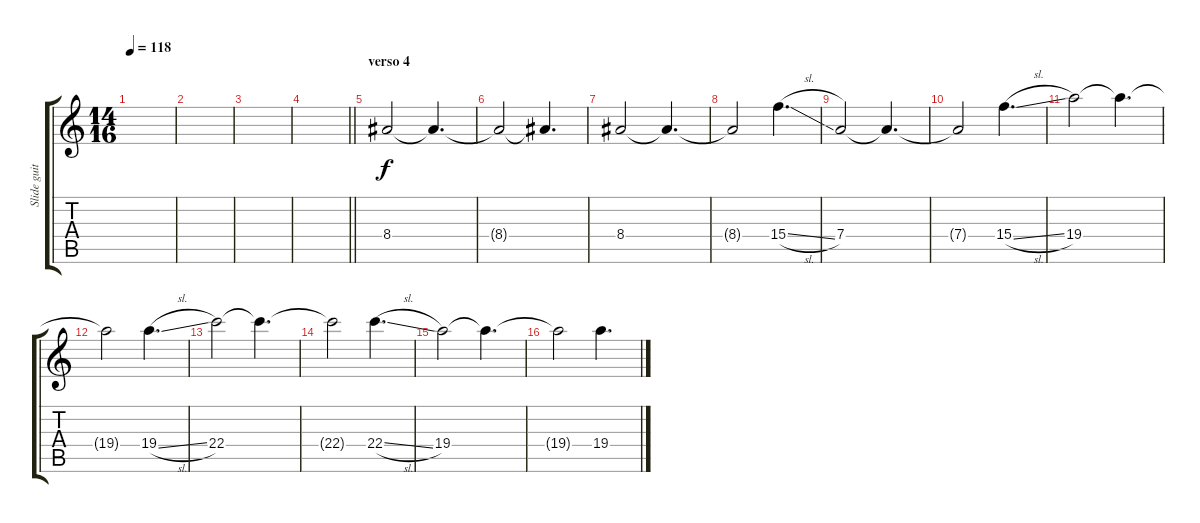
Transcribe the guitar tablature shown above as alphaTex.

\track ("Slide guitar (Mike Sullivan)" "Slide guit") {instrument overdrivenguitar}
\staff {score tabs}
\tuning (E4 B3 G3 D3 A2 E2) {hide}
\ts (14 16)
\tempo 118
\clef g2
\ks c
|
|
|
\barLineRight lightlight
|
\section ("" "verso 4")
8.4.2 8.4{t}.4{d} |
8.4{t}.2 8.4{t}.4{d} |
8.4.2 8.4{t}.4{d} |
8.4{t}.2 15.4{sl}.4{d} |
7.4.2 7.4{t}.4{d} |
7.4{t}.2 15.4{sl}.4{d} |
19.4.2 19.4{t}.4{d} |
19.4{t}.2 19.4{sl}.4{d} |
22.4.2 22.4{t}.4{d} |
22.4{t}.2 22.4{sl}.4{d} |
19.4.2 19.4{t}.4{d} |
19.4{t}.2 19.4{sl}.4{d}
